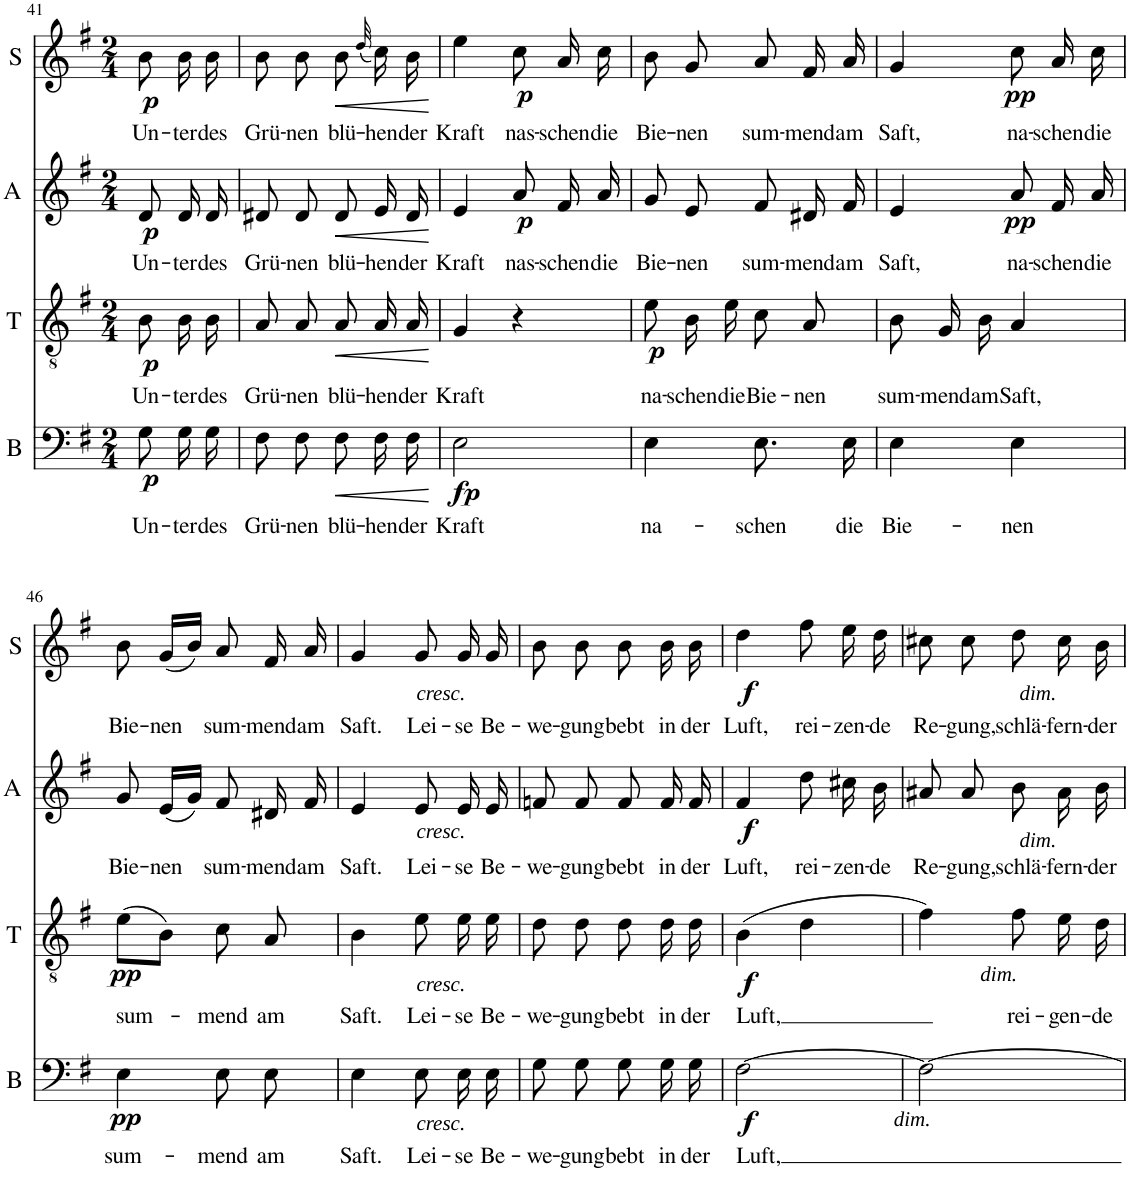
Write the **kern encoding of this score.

**kern	**text	**dynam	**kern	**text	**dynam	**kern	**text	**dynam	**kern	**text	**dynam
*part4	*part4	*part4	*part3	*part3	*part3	*part2	*part2	*part2	*part1	*part1	*part1
*staff4	*staff4	*staff4	*staff3	*staff3	*staff3	*staff2	*staff2	*staff2	*staff1	*staff1	*staff1
*I"B	*	*	*I"T	*	*	*I"A	*	*	*I"S	*	*
*I'B	*	*	*I'T	*	*	*I'A	*	*	*I'S	*	*
!!LO:PB:g=z
*clefF4	*	*	*clefGv2	*	*	*clefG2	*	*	*clefG2	*	*
*k[f#]	*	*	*k[f#]	*	*	*k[f#]	*	*	*k[f#]	*	*
*M2/4	*	*	*M2/4	*	*	*M2/4	*	*	*M2/4	*	*
=41	=41	=41	=41	=41	=41	=41	=41	=41	=41	=41	=41
!	!LO:LY:b	!LO:DY:b	!	!LO:LY:b	!LO:DY:b	!	!LO:LY:b	!LO:DY:b	!	!LO:LY:b	!LO:DY:b
8G\L	Un-	p	8B\	Un-	p	8d/	Un-	p	8b\	Un-	p
!	!LO:LY:b	!	!	!LO:LY:b	!	!	!LO:LY:b	!	!	!LO:LY:b	!
16G\L	-ter	.	16B\	-ter	.	16d/	-ter	.	16b\	-ter	.
!	!LO:LY:b	!	!	!LO:LY:b	!	!	!LO:LY:b	!	!	!LO:LY:b	!
16G\JJ	des	.	16B\	des	.	16d/	des	.	16b\	des	.
=42	=42	=42	=42	=42	=42	=42	=42	=42	=42	=42	=42
!	!LO:LY:b	!	!	!LO:LY:b	!	!	!LO:LY:b	!	!	!LO:LY:b	!
8F#\L	Grü-	.	8A/	Grü-	.	8d#X/	Grü-	.	8b\	Grü-	.
!	!LO:LY:b	!	!	!LO:LY:b	!	!	!LO:LY:b	!	!	!LO:LY:b	!
8F#\J	-nen	.	8A/	-nen	.	8d#/	-nen	.	8b\	-nen	.
!	!LO:LY:b	!LO:HP:b	!	!LO:LY:b	!LO:HP:b	!	!LO:LY:b	!LO:HP:b	!	!LO:LY:b	!LO:HP:b
8F#\L	blü-	<	8A/	blü-	<	8d#/	blü-	<	8b\	blü-	<
.	.	.	.	.	.	.	.	.	(32qdd/	.	.
!	!LO:LY:b	!	!	!LO:LY:b	!	!	!LO:LY:b	!	!	!LO:LY:b	!
16F#\L	-hen	.	16A/	-hen	.	16e/	-hen	.	16cc\)	-hen	.
!	!LO:LY:b	!	!	!LO:LY:b	!	!	!LO:LY:b	!	!	!LO:LY:b	!
16F#\JJ	der	.	16A/	der	.	16d#/	der	.	16b\	der	.
.	.	[	.	.	[	.	.	[	.	.	[
=43	=43	=43	=43	=43	=43	=43	=43	=43	=43	=43	=43
!	!LO:LY:b	!LO:DY:b	!	!LO:LY:b	!	!	!LO:LY:b	!	!	!LO:LY:b	!
2E\	Kraft	fp	4G/	Kraft	.	4e/	Kraft	.	4ee\	Kraft	.
!	!	!	!	!	!	!	!LO:LY:b	!LO:DY:b	!	!LO:LY:b	!LO:DY:b
.	.	.	4r	.	.	8a/	nas-	p	8cc\	nas-	p
!	!	!	!	!	!	!	!LO:LY:b	!	!	!LO:LY:b	!
.	.	.	.	.	.	16f#/	-schen	.	16a/	-schen	.
!	!	!	!	!	!	!	!LO:LY:b	!	!	!LO:LY:b	!
.	.	.	.	.	.	16a/	die	.	16cc\	die	.
=44	=44	=44	=44	=44	=44	=44	=44	=44	=44	=44	=44
!	!LO:LY:b	!	!	!LO:LY:b	!LO:DY:b	!	!LO:LY:b	!	!	!LO:LY:b	!
4E\	na-	.	8e\	na-	p	8g/	Bie-	.	8b\	Bie-	.
!	!	!	!	!LO:LY:b	!	!	!LO:LY:b	!	!	!LO:LY:b	!
.	.	.	16B\	-schen	.	8e/	-nen	.	8g/	-nen	.
!	!	!	!	!LO:LY:b	!	!	!	!	!	!	!
.	.	.	16e\	die	.	.	.	.	.	.	.
!	!LO:LY:b	!	!	!LO:LY:b	!	!	!LO:LY:b	!	!	!LO:LY:b	!
8.E\L	-schen	.	8c\	Bie-	.	8f#/	sum-	.	8a/	sum-	.
!	!	!	!	!LO:LY:b	!	!	!LO:LY:b	!	!	!LO:LY:b	!
.	.	.	8A/	-nen	.	16d#X/	-mend	.	16f#/	-mend	.
!	!LO:LY:b	!	!	!	!	!	!LO:LY:b	!	!	!LO:LY:b	!
16E\Jk	die	.	.	.	.	16f#/	am	.	16a/	am	.
=45	=45	=45	=45	=45	=45	=45	=45	=45	=45	=45	=45
!	!LO:LY:b	!	!	!LO:LY:b	!	!	!LO:LY:b	!	!	!LO:LY:b	!
4E\	Bie-	.	8B\	sum-	.	4e/	Saft,	.	4g/	Saft,	.
!	!	!	!	!LO:LY:b	!	!	!	!	!	!	!
.	.	.	16G/	-mend	.	.	.	.	.	.	.
!	!	!	!	!LO:LY:b	!	!	!	!	!	!	!
.	.	.	16B\	am	.	.	.	.	.	.	.
!	!LO:LY:b	!	!	!LO:LY:b	!	!	!LO:LY:b	!LO:DY:b	!	!LO:LY:b	!LO:DY:b
4E\	-nen	.	4A/	Saft,	.	8a/	na-	pp	8cc\	na-	pp
!	!	!	!	!	!	!	!LO:LY:b	!	!	!LO:LY:b	!
.	.	.	.	.	.	16f#/	-schen	.	16a/	-schen	.
!	!	!	!	!	!	!	!LO:LY:b	!	!	!LO:LY:b	!
.	.	.	.	.	.	16a/	die	.	16cc\	die	.
!!LO:LB:g=z
=46	=46	=46	=46	=46	=46	=46	=46	=46	=46	=46	=46
!	!LO:LY:b	!LO:DY:b	!	!LO:LY:b	!LO:DY:b	!	!LO:LY:b	!	!	!LO:LY:b	!
4E\	sum-	pp	(8e\L	sum-	pp	8g/	Bie-	.	8b\	Bie-	.
!	!	!	!	!	!	!	!LO:LY:b	!	!	!LO:LY:b	!
.	.	.	8B\J)	.	.	(16e/LL	-nen	.	(16g/LL	-nen	.
.	.	.	.	.	.	16g/JJ)	.	.	16b/JJ)	.	.
!	!LO:LY:b	!	!	!LO:LY:b	!	!	!LO:LY:b	!	!	!LO:LY:b	!
8E\L	-mend	.	8c\	-mend	.	8f#/	sum-	.	8a/	sum-	.
!	!LO:LY:b	!	!	!LO:LY:b	!	!	!LO:LY:b	!	!	!LO:LY:b	!
8E\J	am	.	8A/	am	.	16d#X/	-mend	.	16f#/	-mend	.
!	!	!	!	!	!	!	!LO:LY:b	!	!	!LO:LY:b	!
.	.	.	.	.	.	16f#/	am	.	16a/	am	.
=47	=47	=47	=47	=47	=47	=47	=47	=47	=47	=47	=47
!	!LO:LY:b	!	!	!LO:LY:b	!	!	!LO:LY:b	!	!	!LO:LY:b	!
4E\	Saft.	.	4B\	Saft.	.	4e/	Saft.	.	4g/	Saft.	.
!	!LO:LY:b	!LO:DY:b	!	!LO:LY:b	!LO:DY:b	!	!LO:LY:b	!LO:DY:b	!	!LO:LY:b	!LO:DY:b
8E\L	Lei-	other-dynamics	8e\	Lei-	other-dynamics	8e/	Lei-	other-dynamics	8g/	Lei-	other-dynamics
!	!LO:LY:b	!	!	!LO:LY:b	!	!	!LO:LY:b	!	!	!LO:LY:b	!
16E\L	-se	.	16e\	-se	.	16e/	-se	.	16g/	-se	.
!	!LO:LY:b	!	!	!LO:LY:b	!	!	!LO:LY:b	!	!	!LO:LY:b	!
16E\JJ	Be-	.	16e\	Be-	.	16e/	Be-	.	16g/	Be-	.
=48	=48	=48	=48	=48	=48	=48	=48	=48	=48	=48	=48
!	!LO:LY:b	!	!	!LO:LY:b	!	!	!LO:LY:b	!	!	!LO:LY:b	!
8G\L	-we-	.	8d\	-we-	.	8fn/	-we-	.	8b\	-we-	.
!	!LO:LY:b	!	!	!LO:LY:b	!	!	!LO:LY:b	!	!	!LO:LY:b	!
8G\J	-gung	.	8d\	-gung	.	8f/	-gung	.	8b\	-gung	.
!	!LO:LY:b	!	!	!LO:LY:b	!	!	!LO:LY:b	!	!	!LO:LY:b	!
8G\L	bebt	.	8d\	bebt	.	8f/	bebt	.	8b\	bebt	.
!	!LO:LY:b	!	!	!LO:LY:b	!	!	!LO:LY:b	!	!	!LO:LY:b	!
16G\L	in	.	16d\	in	.	16f/	in	.	16b\	in	.
!	!LO:LY:b	!	!	!LO:LY:b	!	!	!LO:LY:b	!	!	!LO:LY:b	!
16G\JJ	der	.	16d\	der	.	16f/	der	.	16b\	der	.
=49	=49	=49	=49	=49	=49	=49	=49	=49	=49	=49	=49
!	!LO:LY:b	!LO:DY:b	!	!LO:LY:b	!LO:DY:b	!	!LO:LY:b	!LO:DY:b	!	!LO:LY:b	!LO:DY:b
[2F#\	Luft,	f	(4B\	Luft,	f	4f#/	Luft,	f	4dd\	Luft,	f
!	!	!	!	!	!	!	!LO:LY:b	!	!	!LO:LY:b	!
.	.	.	4d\	.	.	8dd\	rei-	.	8ff#\	rei-	.
!	!	!	!	!	!	!	!LO:LY:b	!	!	!LO:LY:b	!
.	.	.	.	.	.	16cc#X\	-zen-	.	16ee\	-zen-	.
!	!	!	!	!	!	!	!LO:LY:b	!	!	!LO:LY:b	!
.	.	.	.	.	.	16b\	-de	.	16dd\	-de	.
=50	=50	=50	=50	=50	=50	=50	=50	=50	=50	=50	=50
!	!	!LO:DY:b	!	!	!	!	!LO:LY:b	!	!	!LO:LY:b	!
2F#\_	.	other-dynamics	4f#\)	.	.	8a#X/	Re-	.	8cc#X\	Re-	.
!	!	!	!	!	!	!	!LO:LY:b	!	!	!LO:LY:b	!
.	.	.	.	.	.	8a#/	-gung,	.	8cc#\	-gung,	.
!	!	!	!	!LO:LY:b	!LO:DY:b	!	!LO:LY:b	!LO:DY:b	!	!LO:LY:b	!LO:DY:b
.	.	.	8f#\	rei-	other-dynamics	8b\	schlä-	other-dynamics	8dd\	schlä-	other-dynamics
!	!	!	!	!LO:LY:b	!	!	!LO:LY:b	!	!	!LO:LY:b	!
.	.	.	16e\	-gen-	.	16a#\	-fern-	.	16cc#\	-fern-	.
!	!	!	!	!LO:LY:b	!	!	!LO:LY:b	!	!	!LO:LY:b	!
.	.	.	16d\	-de	.	16b\	-der	.	16b\	-der	.
=	=	=	=	=	=	=	=	=	=	=	=
*-	*-	*-	*-	*-	*-	*-	*-	*-	*-	*-	*-
